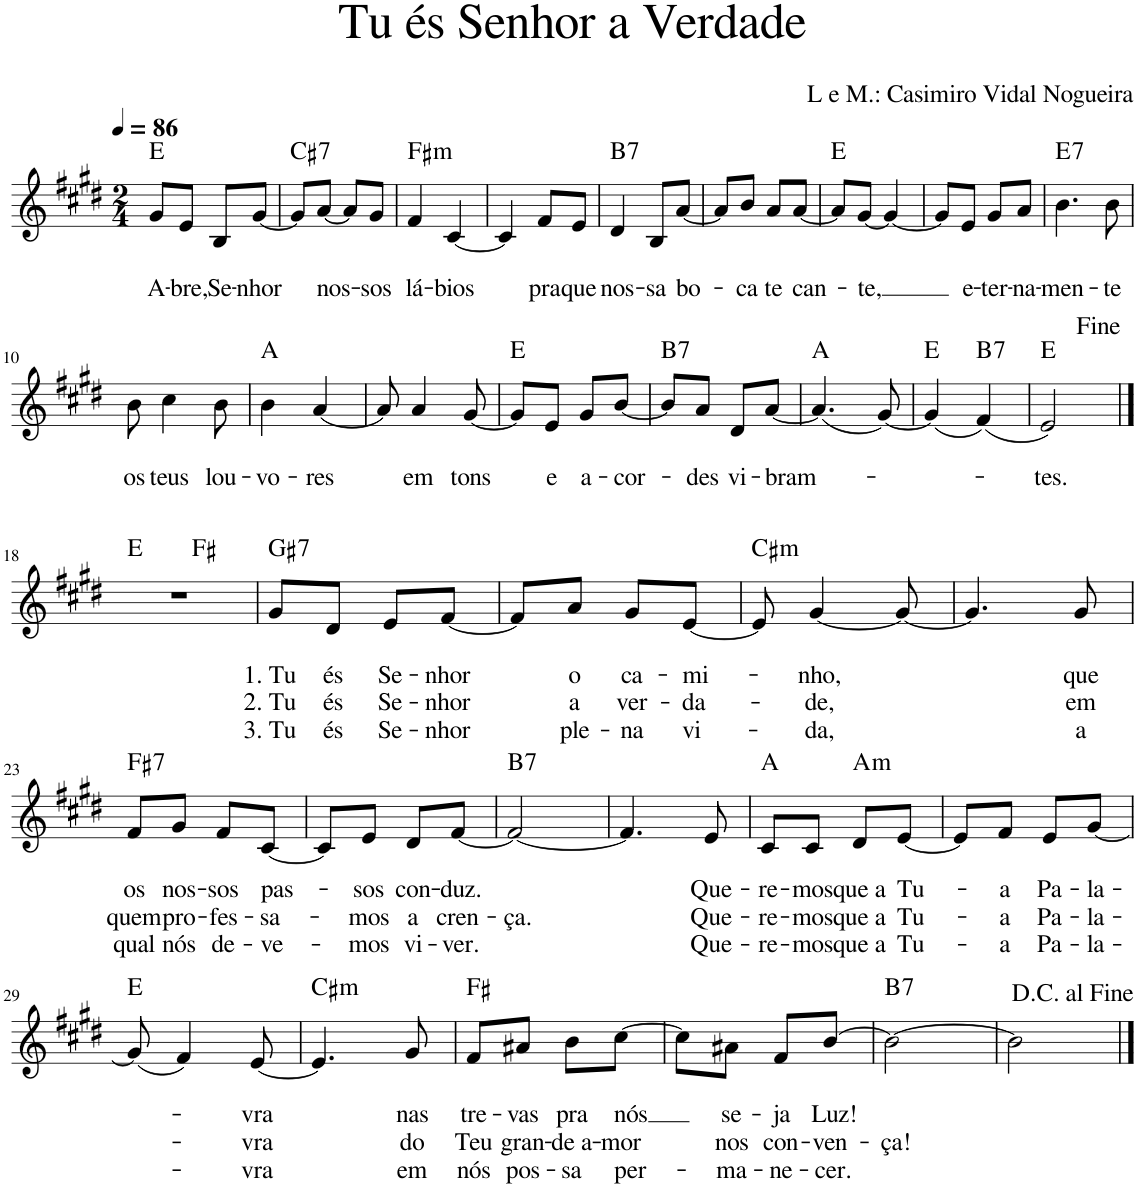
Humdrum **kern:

**kern	**text	**text	**text	**text	**harte
*part1	*part1	*part1	*part1	*part1	*part1
*staff1	*staff1	*staff1	*staff1	*staff1	*
*I"Voz	*	*	*	*	*
*I'Vo.	*	*	*	*	*
*clefG2	*	*	*	*	*
*k[f#c#g#d#]	*	*	*	*	*
*M2/4	*	*	*	*	*
*MM86	*	*	*	*	*
=1	=1	=1	=1	=1	=1
!	!	!LO:LY:b	!	!	!
8g#/L	.	A-	.	.	E:maj
!	!	!LO:LY:b	!	!	!
8e/J	.	-bre,	.	.	.
!	!	!LO:LY:b	!	!	!
8B/L	.	Se-	.	.	.
!	!	!LO:LY:b	!	!	!
[8g#/J	.	-nhor	.	.	.
=2	=2	=2	=2	=2	=2
!	!	!	!	!	!LO:H:kt=7
8g#/L]	.	.	.	.	C#:7
!	!	!LO:LY:b	!	!	!
[8a/J	.	nos-	.	.	.
8a/L]	.	.	.	.	.
!	!	!LO:LY:b	!	!	!
8g#/J	.	-sos	.	.	.
=3	=3	=3	=3	=3	=3
!	!	!LO:LY:b	!	!	!LO:H:kt=m
4f#/	.	lá-	.	.	F#:min
!	!	!LO:LY:b	!	!	!
[4c#/	.	-bios	.	.	.
=4	=4	=4	=4	=4	=4
4c#/]	.	.	.	.	.
!	!	!LO:LY:b	!	!	!
8f#/L	.	pra	.	.	.
!	!	!LO:LY:b	!	!	!
8e/J	.	que	.	.	.
=5	=5	=5	=5	=5	=5
!	!	!LO:LY:b	!	!	!LO:H:kt=7
4d#/	.	nos-	.	.	B:7
!	!	!LO:LY:b	!	!	!
8B/L	.	-sa	.	.	.
!	!	!LO:LY:b	!	!	!
[8a/J	.	bo-	.	.	.
=6	=6	=6	=6	=6	=6
8a/L]	.	.	.	.	.
!	!	!LO:LY:b	!	!	!
8b/J	.	-ca	.	.	.
!	!	!LO:LY:b	!	!	!
8a/L	.	te	.	.	.
!	!	!LO:LY:b	!	!	!
[8a/J	.	can-	.	.	.
=7	=7	=7	=7	=7	=7
8a/L]	.	.	.	.	E:maj
!	!	!LO:LY:b	!	!	!
[8g#/J	.	-te,	.	.	.
4g#/_	.	.	.	.	.
=8	=8	=8	=8	=8	=8
8g#/L]	.	.	.	.	.
!	!	!LO:LY:b	!	!	!
8e/J	.	e-	.	.	.
!	!	!LO:LY:b	!	!	!
8g#/L	.	-ter-	.	.	.
!	!	!LO:LY:b	!	!	!
8a/J	.	-na-	.	.	.
=9	=9	=9	=9	=9	=9
!	!	!LO:LY:b	!	!	!LO:H:kt=7
4.b\	.	-men-	.	.	E:7
!	!	!LO:LY:b	!	!	!
8b\	.	-te	.	.	.
!!LO:LB:g=z
=10	=10	=10	=10	=10	=10
!	!	!LO:LY:b	!	!	!
8b\	.	os	.	.	.
!	!	!LO:LY:b	!	!	!
4cc#\	.	teus	.	.	.
!	!	!LO:LY:b	!	!	!
8b\	.	lou-	.	.	.
=11	=11	=11	=11	=11	=11
!	!	!LO:LY:b	!	!	!
4b\	.	-vo-	.	.	A:maj
!	!	!LO:LY:b	!	!	!
[4a/	.	-res	.	.	.
=12	=12	=12	=12	=12	=12
8a/]	.	.	.	.	.
!	!	!LO:LY:b	!	!	!
4a/	.	em	.	.	.
!	!	!LO:LY:b	!	!	!
[8g#/	.	tons	.	.	.
=13	=13	=13	=13	=13	=13
8g#/L]	.	.	.	.	E:maj
!	!	!LO:LY:b	!	!	!
8e/J	.	e	.	.	.
!	!	!LO:LY:b	!	!	!
8g#/L	.	a-	.	.	.
!	!	!LO:LY:b	!	!	!
[8b/J	.	-cor-	.	.	.
=14	=14	=14	=14	=14	=14
!	!	!	!	!	!LO:H:kt=7
8b/L]	.	.	.	.	B:7
!	!	!LO:LY:b	!	!	!
8a/J	.	-des	.	.	.
!	!	!LO:LY:b	!	!	!
8d#/L	.	vi-	.	.	.
!	!	!LO:LY:b	!	!	!
[8a/J	.	-bram-	.	.	.
=15	=15	=15	=15	=15	=15
(4.a/]	.	.	.	.	A:maj
[8g#/)	.	.	.	.	.
=16	=16	=16	=16	=16	=16
(4g#/]	.	.	.	.	E:maj
!	!	!	!	!	!LO:H:kt=7
(4f#/)	.	.	.	.	B:7
=17	=17	=17	=17	=17	=17
!	!	!LO:LY:b	!	!	!
2e/)	.	-tes.	.	.	E:maj
!!LO:LB:g=z
==18	==18	==18	==18	==18	==18
*^	*	*	*	*	*
2r	4ryy	.	.	.	.	E:maj
.	4ryy	.	.	.	.	F#:maj
=19	=19	=19	=19	=19	=19	=19
!	!	!	!LO:LY:b	!LO:LY:b	!LO:LY:b	!LO:H:kt=7
*v	*v	*	*	*	*	*
8g#/L	.	1. Tu	2. Tu	3. Tu	G#:7
!	!	!LO:LY:b	!LO:LY:b	!LO:LY:b	!
8d#/J	.	és	és	és	.
!	!	!LO:LY:b	!LO:LY:b	!LO:LY:b	!
8e/L	.	Se-	Se-	Se-	.
!	!	!LO:LY:b	!LO:LY:b	!LO:LY:b	!
[8f#/J	.	-nhor	-nhor	-nhor	.
=20	=20	=20	=20	=20	=20
8f#/L]	.	.	.	.	.
!	!	!LO:LY:b	!LO:LY:b	!LO:LY:b	!
8a/J	.	o	-a	ple-	.
!	!	!LO:LY:b	!LO:LY:b	!LO:LY:b	!
8g#/L	.	ca-	ver-	-na	.
!	!	!LO:LY:b	!LO:LY:b	!LO:LY:b	!
[8e/J	.	-mi-	-da-	vi-	.
=21	=21	=21	=21	=21	=21
!	!	!	!	!	!LO:H:kt=m
8e/]	.	.	.	.	C#:min
!	!	!LO:LY:b	!LO:LY:b	!LO:LY:b	!
[4g#/	.	-nho,	-de,	-da,	.
8g#/_	.	.	.	.	.
=22	=22	=22	=22	=22	=22
4.g#/]	.	.	.	.	.
!	!	!LO:LY:b	!LO:LY:b	!LO:LY:b	!
8g#/	.	que	em	a	.
!!LO:LB:g=z
=23	=23	=23	=23	=23	=23
!	!	!LO:LY:b	!LO:LY:b	!LO:LY:b	!LO:H:kt=7
8f#/L	.	os	quem	qual	F#:7
!	!	!LO:LY:b	!LO:LY:b	!LO:LY:b	!
8g#/J	.	nos-	pro-	nós	.
!	!	!LO:LY:b	!LO:LY:b	!LO:LY:b	!
8f#/L	.	-sos	-fes-	de-	.
!	!	!LO:LY:b	!LO:LY:b	!LO:LY:b	!
[8c#/J	.	pas-	-sa-	-ve-	.
=24	=24	=24	=24	=24	=24
8c#/L]	.	.	.	.	.
!	!	!LO:LY:b	!LO:LY:b	!LO:LY:b	!
8e/J	.	-sos	-mos	-mos	.
!	!	!LO:LY:b	!LO:LY:b	!LO:LY:b	!
8d#/L	.	con-	a	vi-	.
!	!	!LO:LY:b	!LO:LY:b	!LO:LY:b	!
[8f#/J	.	-duz.	cren-	-ver.	.
=25	=25	=25	=25	=25	=25
!	!	!	!LO:LY:b	!	!LO:H:kt=7
2f#/_	.	.	-ça.	.	B:7
=26	=26	=26	=26	=26	=26
4.f#/]	.	.	.	.	.
!	!	!LO:LY:b	!LO:LY:b	!LO:LY:b	!
8e/	.	Que-	Que-	Que-	.
=27	=27	=27	=27	=27	=27
!	!	!LO:LY:b	!LO:LY:b	!LO:LY:b	!
8c#/L	.	-re-	-re-	-re-	A:maj
!	!	!LO:LY:b	!LO:LY:b	!LO:LY:b	!
8c#/J	.	-mos	-mos	-mos	.
!	!	!LO:LY:b	!LO:LY:b	!LO:LY:b	!LO:H:kt=m
8d#/L	.	que a	que a	que a	A:min
!	!	!LO:LY:b	!LO:LY:b	!LO:LY:b	!
[8e/J	.	Tu-	Tu-	Tu-	.
=28	=28	=28	=28	=28	=28
8e/L]	.	.	.	.	.
!	!	!LO:LY:b	!LO:LY:b	!LO:LY:b	!
8f#/J	.	-a	-a	-a	.
!	!	!LO:LY:b	!LO:LY:b	!LO:LY:b	!
8e/L	.	Pa-	Pa-	Pa-	.
!	!	!LO:LY:b	!LO:LY:b	!LO:LY:b	!
[8g#/J	.	-la-	-la-	-la-	.
!!LO:LB:g=z
=29	=29	=29	=29	=29	=29
(8g#/]	.	.	.	.	E:maj
4f#/)	.	.	.	.	.
!	!	!LO:LY:b	!LO:LY:b	!LO:LY:b	!
[8e/	.	-vra	-vra	-vra	.
=30	=30	=30	=30	=30	=30
!	!	!	!	!	!LO:H:kt=m
4.e/]	.	.	.	.	C#:min
!	!	!LO:LY:b	!LO:LY:b	!LO:LY:b	!
8g#/	.	nas	do	em	.
=31	=31	=31	=31	=31	=31
!	!	!LO:LY:b	!LO:LY:b	!LO:LY:b	!
8f#/L	.	tre-	Teu	nós	F#:maj
!	!	!LO:LY:b	!LO:LY:b	!LO:LY:b	!
8a#X/J	.	-vas	gran-	pos-	.
!	!	!LO:LY:b	!LO:LY:b	!LO:LY:b	!
8b\L	.	pra	-de a-	-sa	.
!	!	!LO:LY:b	!LO:LY:b	!LO:LY:b	!
[8cc#\J	.	nós	-mor	per-	.
=32	=32	=32	=32	=32	=32
8cc#\L]	.	.	.	.	.
!	!	!LO:LY:b	!LO:LY:b	!LO:LY:b	!
8a#X\J	.	se-	nos	-ma-	.
!	!	!LO:LY:b	!LO:LY:b	!LO:LY:b	!
8f#/L	.	-ja	con-	-ne-	.
!	!	!LO:LY:b	!LO:LY:b	!LO:LY:b	!
[8b/J	.	Luz!	-ven-	-cer.	.
=33	=33	=33	=33	=33	=33
!	!	!	!LO:LY:b	!	!LO:H:kt=7
2b\_	.	.	-ça!	.	B:7
=34	=34	=34	=34	=34	=34
2b\]	.	.	.	.	.
==	==	==	==	==	==
*-	*-	*-	*-	*-	*-
